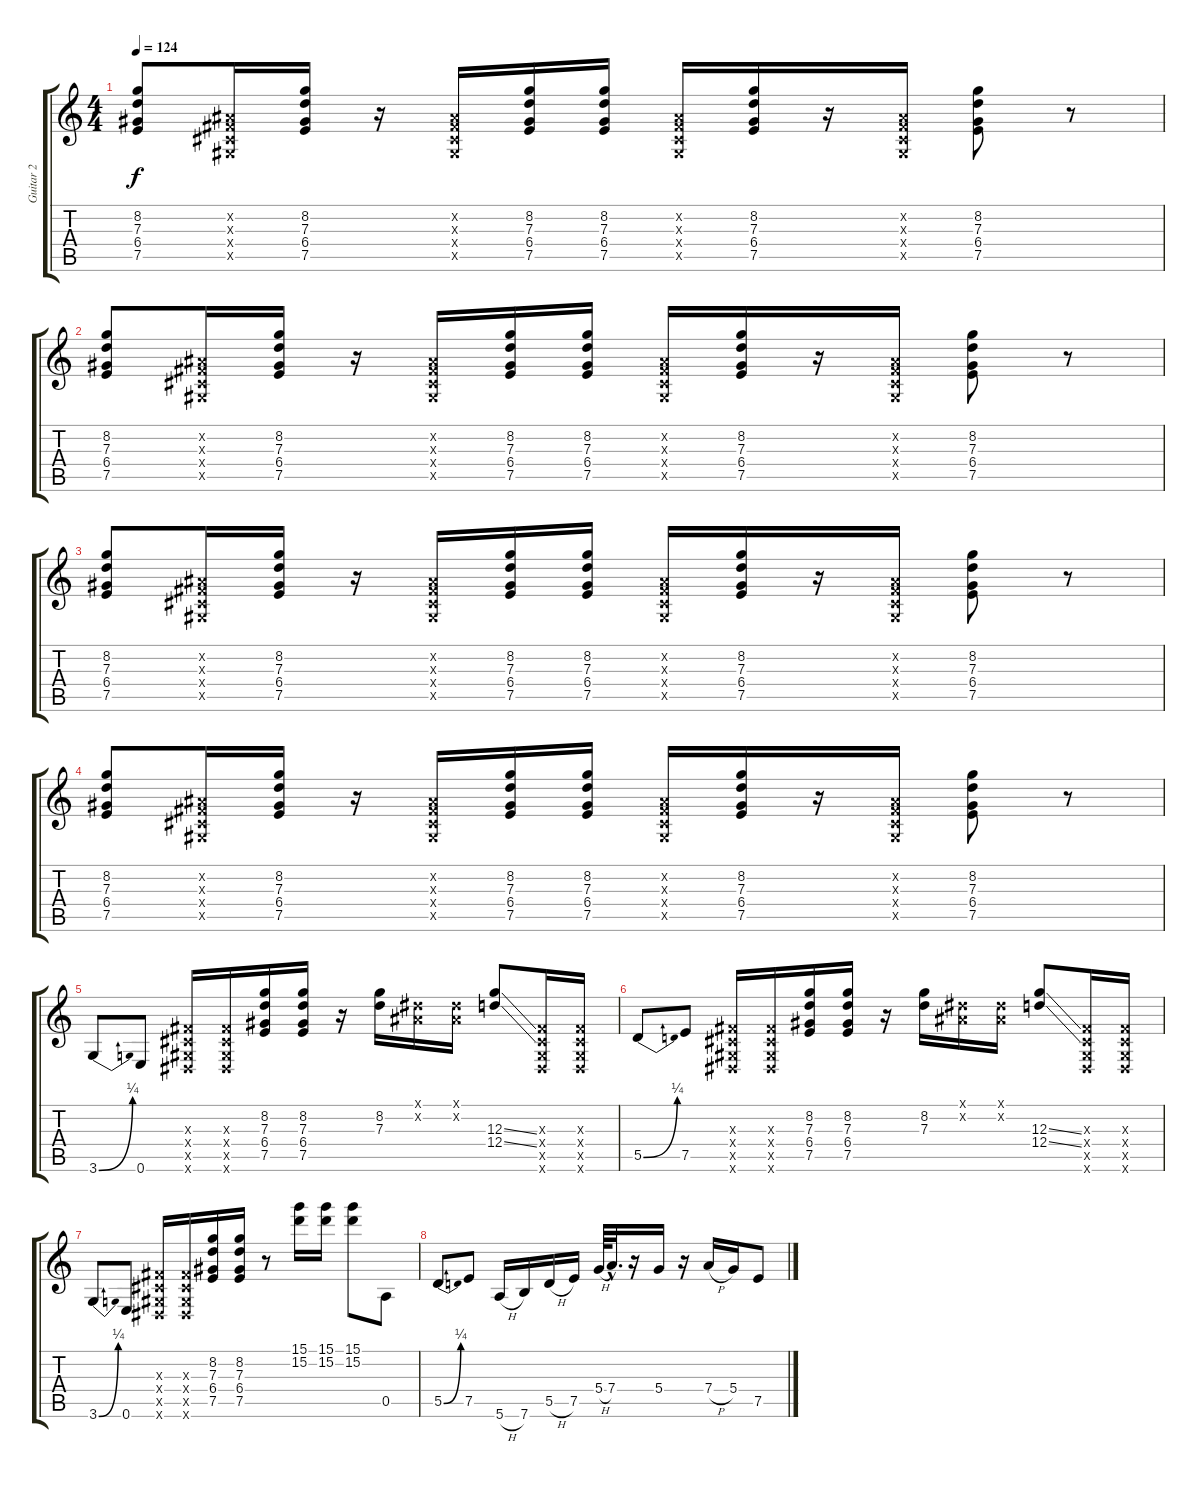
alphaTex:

\track ("Guitar 2" "Guitar 2") {instrument overdrivenguitar}
\staff {score tabs}
\tuning (E4 B3 G3 D3 A2 E2) {hide}
\ts (4 4)
\tempo 124
\clef g2
\ks c
(8.2 7.3 6.4 7.5).8{dy f} (-1.2{x} -1.3{x} -1.4{x} -1.5{x}).16 (8.2 7.3 6.4 7.5).16 r.16 (-1.2{x} -1.3{x} -1.4{x} -1.5{x}).16 (8.2 7.3 6.4 7.5).16 (8.2 7.3 6.4 7.5).16 (-1.2{x} -1.3{x} -1.4{x} -1.5{x}).16 (8.2 7.3 6.4 7.5).16 r.16 (-1.2{x} -1.3{x} -1.4{x} -1.5{x}).16 (8.2 7.3 6.4 7.5).8 r.8 |
(8.2 7.3 6.4 7.5).8 (-1.2{x} -1.3{x} -1.4{x} -1.5{x}).16 (8.2 7.3 6.4 7.5).16 r.16 (-1.2{x} -1.3{x} -1.4{x} -1.5{x}).16 (8.2 7.3 6.4 7.5).16 (8.2 7.3 6.4 7.5).16 (-1.2{x} -1.3{x} -1.4{x} -1.5{x}).16 (8.2 7.3 6.4 7.5).16 r.16 (-1.2{x} -1.3{x} -1.4{x} -1.5{x}).16 (8.2 7.3 6.4 7.5).8 r.8 |
(8.2 7.3 6.4 7.5).8 (-1.2{x} -1.3{x} -1.4{x} -1.5{x}).16 (8.2 7.3 6.4 7.5).16 r.16 (-1.2{x} -1.3{x} -1.4{x} -1.5{x}).16 (8.2 7.3 6.4 7.5).16 (8.2 7.3 6.4 7.5).16 (-1.2{x} -1.3{x} -1.4{x} -1.5{x}).16 (8.2 7.3 6.4 7.5).16 r.16 (-1.2{x} -1.3{x} -1.4{x} -1.5{x}).16 (8.2 7.3 6.4 7.5).8 r.8 |
(8.2 7.3 6.4 7.5).8 (-1.2{x} -1.3{x} -1.4{x} -1.5{x}).16 (8.2 7.3 6.4 7.5).16 r.16 (-1.2{x} -1.3{x} -1.4{x} -1.5{x}).16 (8.2 7.3 6.4 7.5).16 (8.2 7.3 6.4 7.5).16 (-1.2{x} -1.3{x} -1.4{x} -1.5{x}).16 (8.2 7.3 6.4 7.5).16 r.16 (-1.2{x} -1.3{x} -1.4{x} -1.5{x}).16 (8.2 7.3 6.4 7.5).8 r.8 |
3.6{be (bend 0 0 60 1)}.8 0.6.8 (-1.3{x} -1.4{x} -1.5{x} -1.6{x}).16 (-1.3{x} -1.4{x} -1.5{x} -1.6{x}).16 (8.2 7.3 6.4 7.5).16 (8.2 7.3 6.4 7.5).16 r.16 (8.2 7.3).16 (-1.1{x} -1.2{x}).16 (-1.1{x} -1.2{x}).16 (12.3{ss} 12.4{ss}).8 (-1.3{x} -1.4{x} -1.5{x} -1.6{x}).16 (-1.3{x} -1.4{x} -1.5{x} -1.6{x}).16 |
5.5{be (bend 0 0 60 1)}.8 7.5.8 (-1.3{x} -1.4{x} -1.5{x} -1.6{x}).16 (-1.3{x} -1.4{x} -1.5{x} -1.6{x}).16 (8.2 7.3 6.4 7.5).16 (8.2 7.3 6.4 7.5).16 r.16 (8.2 7.3).16 (-1.1{x} -1.2{x}).16 (-1.1{x} -1.2{x}).16 (12.3{ss} 12.4{ss}).8 (-1.3{x} -1.4{x} -1.5{x} -1.6{x}).16 (-1.3{x} -1.4{x} -1.5{x} -1.6{x}).16 |
3.6{be (bend 0 0 60 1)}.8 0.6.8 (-1.3{x} -1.4{x} -1.5{x} -1.6{x}).16 (-1.3{x} -1.4{x} -1.5{x} -1.6{x}).16 (8.2 7.3 6.4 7.5).16 (8.2 7.3 6.4 7.5).16 r.8 (15.1 15.2).16 (15.1 15.2).16 (15.1 15.2).8 0.5.8 |
5.5{be (bend 0 0 60 1)}.8 7.5.8 5.6{h}.16 7.6.16 5.5{h}.16 7.5.16 5.4{h}.64 7.4{hac}.32{d} r.16 5.4.16 r.16 7.4{h}.16 5.4.16 7.5.8
